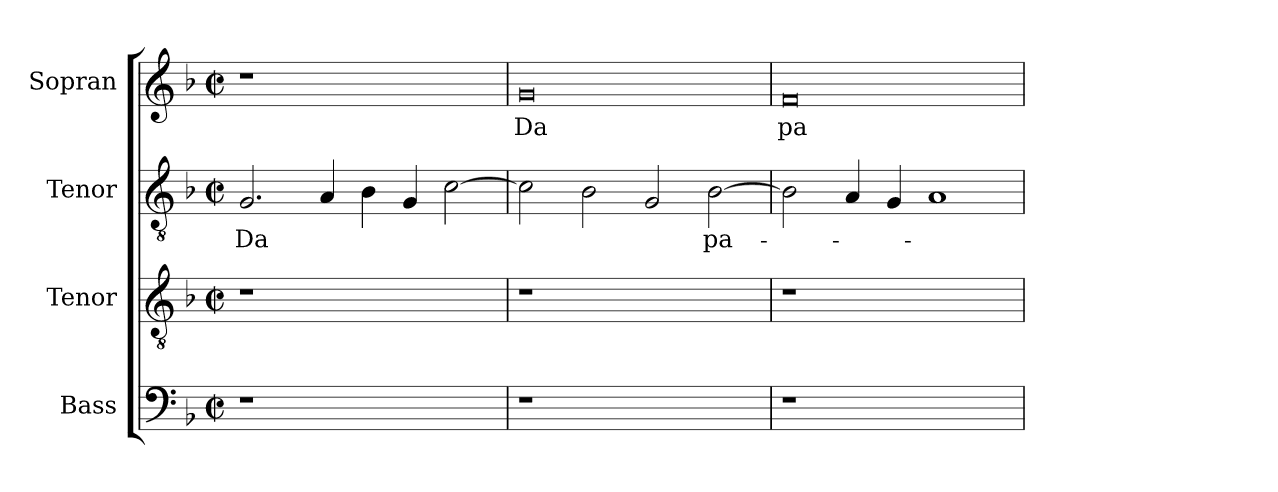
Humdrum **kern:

**kern	**kern	**kern	**text	**kern	**text
*part4	*part3	*part2	*part2	*part1	*part1
*staff4	*staff3	*staff2	*staff2	*staff1	*staff1
*I"Bass	*I"Tenor	*I"Tenor	*	*I"Sopran	*
*	*I'Tenor	*	*	*	*
!!LO:PB:g=z
*clefF4	*clefGv2	*clefGv2	*	*clefG2	*
*	*ITrd7c12	*ITrd7c12	*	*	*
*k[b-]	*k[b-]	*k[b-]	*	*k[b-]	*
*F:	*F:	*F:	*	*F:	*
*M2/2	*M2/2	*M2/2	*	*M2/2	*
*met(c|)	*met(c|)	*met(c|)	*	*met(c|)	*
=1	=1	=1	=1	=1	=1
!LO:N:vis=1	!LO:N:vis=1	!	!	!	!
!	!	!	!LO:LY:b:color=#000000	!LO:N:vis=1	!
1r	1r	2.GGi/	Da	1r	.
.	.	4AAi/	.	.	.
1ryy	1ryy	4BB-i\	.	1ryy	.
.	.	4GGi/	.	.	.
.	.	[>2Ci\	.	.	.
=2	=2	=2	=2	=2	=2
!LO:N:vis=1	!LO:N:vis=1	!	!	!	!
!	!	!	!	!	!LO:LY:b:color=#000000
1r	1r	2Ci\]	.	0gi	Da
.	.	2BB-i\	.	.	.
1ryy	1ryy	2GGi/	.	.	.
!	!	!	!LO:LY:b:color=#000000	!	!
.	.	[>2BB-i\	pa-	.	.
=3	=3	=3	=3	=3	=3
!LO:N:vis=1	!LO:N:vis=1	!	!	!	!
!	!	!	!	!	!LO:LY:b:color=#000000
1r	1r	2BB-i\]	.	0fi	pa-
.	.	4AAi/	.	.	.
.	.	4GGi/	.	.	.
1ryy	1ryy	1AAi	.	.	.
=	=	=	=	=	=
*-	*-	*-	*-	*-	*-
